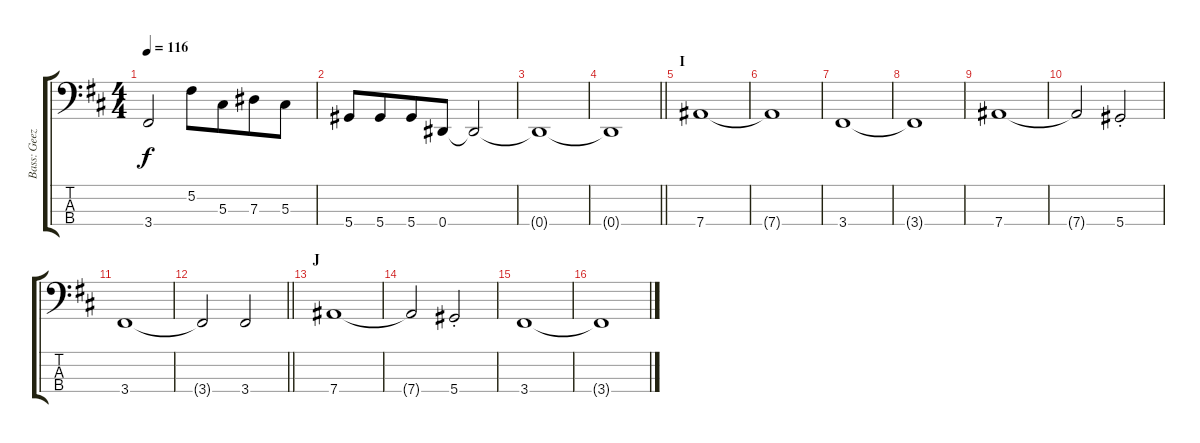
\track ("Bass: Geezer" "Bass: Geez") {instrument electricbassfinger}
\staff {score tabs}
\tuning (Gb2 Db2 Ab1 Eb1) {hide}
\ts (4 4)
\tempo 116
\clef f4
\ks d
3.4.2{dy f} 5.2.8 5.3.8{beam merge} 7.3.8 5.3.8 |
5.4.8 5.4.8{beam merge} 5.4.8 0.4.8 0.4{t}.2 |
0.4{t}.1 |
\barLineRight lightlight
0.4{t}.1 |
\section ("" "I")
7.4.1 |
7.4{t}.1 |
3.4.1 |
3.4{t}.1 |
7.4.1 |
7.4{t}.2 5.4{st}.2 |
3.4.1 |
\barLineRight lightlight
3.4{t}.2 3.4.2 |
\section ("" "J")
7.4.1 |
7.4{t}.2 5.4{st}.2 |
3.4.1 |
3.4{t}.1
